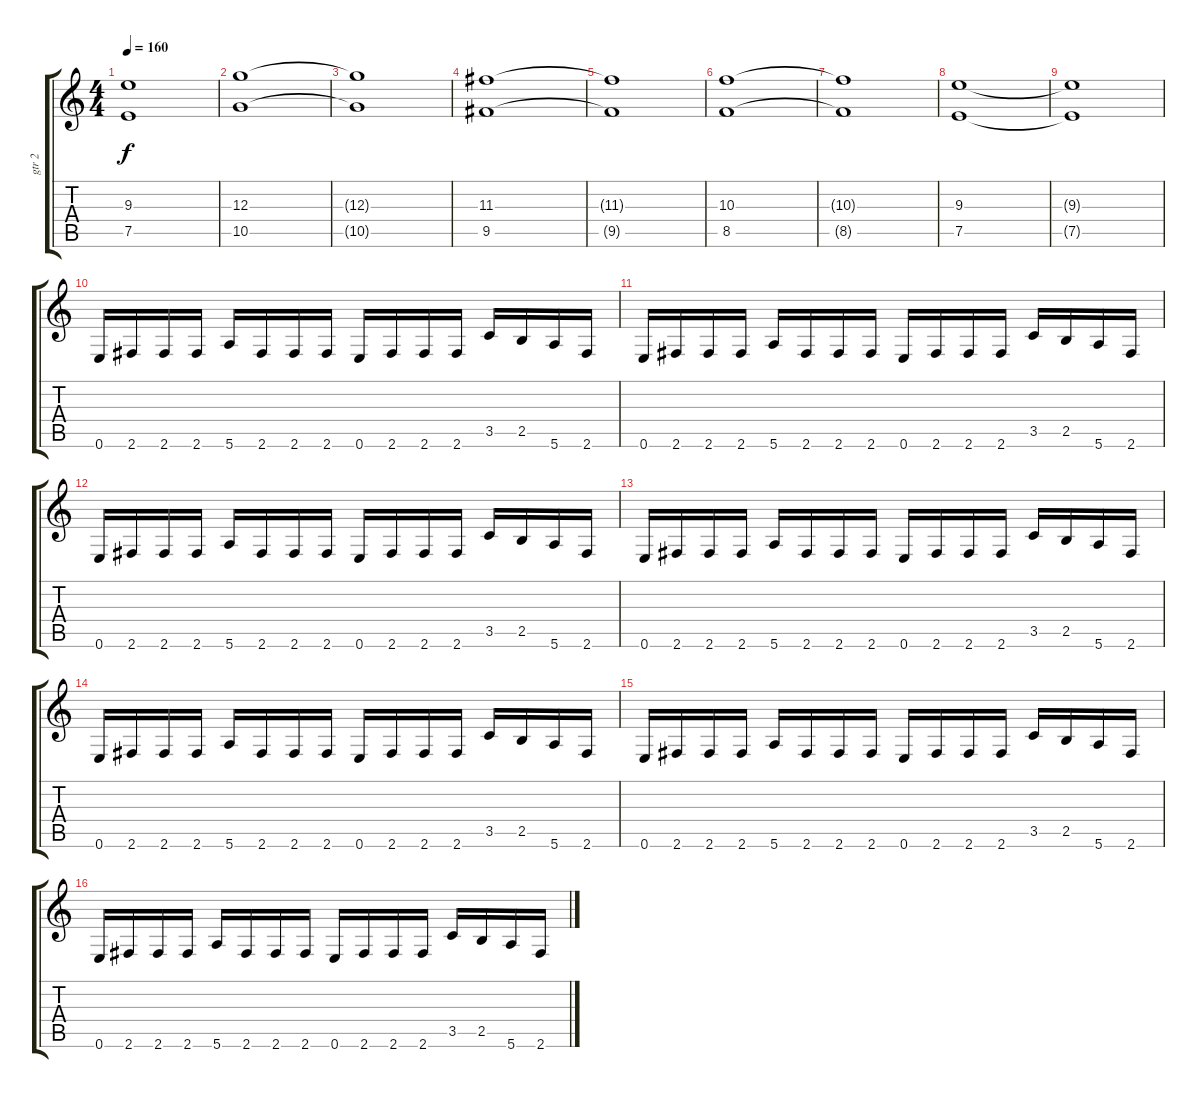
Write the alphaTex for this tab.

\track ("gtr 2" "gtr 2") {instrument distortionguitar}
\staff {score tabs}
\tuning (E4 B3 G3 D3 A2 E2) {hide}
\ts (4 4)
\tempo 160
\clef g2
\ks c
(9.3{t} 7.5{t}).1{dy f} |
(12.3 10.5).1 |
(12.3{t} 10.5{t}).1 |
(11.3 9.5).1 |
(11.3{t} 9.5{t}).1 |
(10.3 8.5).1 |
(10.3{t} 8.5{t}).1 |
(9.3 7.5).1 |
(9.3{t} 7.5{t}).1 |
0.6.16 2.6.16 2.6.16 2.6.16 5.6.16 2.6.16 2.6.16 2.6.16 0.6.16 2.6.16 2.6.16 2.6.16 3.5.16 2.5.16 5.6.16 2.6.16 |
0.6.16 2.6.16 2.6.16 2.6.16 5.6.16 2.6.16 2.6.16 2.6.16 0.6.16 2.6.16 2.6.16 2.6.16 3.5.16 2.5.16 5.6.16 2.6.16 |
0.6.16 2.6.16 2.6.16 2.6.16 5.6.16 2.6.16 2.6.16 2.6.16 0.6.16 2.6.16 2.6.16 2.6.16 3.5.16 2.5.16 5.6.16 2.6.16 |
0.6.16 2.6.16 2.6.16 2.6.16 5.6.16 2.6.16 2.6.16 2.6.16 0.6.16 2.6.16 2.6.16 2.6.16 3.5.16 2.5.16 5.6.16 2.6.16 |
0.6.16 2.6.16 2.6.16 2.6.16 5.6.16 2.6.16 2.6.16 2.6.16 0.6.16 2.6.16 2.6.16 2.6.16 3.5.16 2.5.16 5.6.16 2.6.16 |
0.6.16 2.6.16 2.6.16 2.6.16 5.6.16 2.6.16 2.6.16 2.6.16 0.6.16 2.6.16 2.6.16 2.6.16 3.5.16 2.5.16 5.6.16 2.6.16 |
0.6.16 2.6.16 2.6.16 2.6.16 5.6.16 2.6.16 2.6.16 2.6.16 0.6.16 2.6.16 2.6.16 2.6.16 3.5.16 2.5.16 5.6.16 2.6.16
